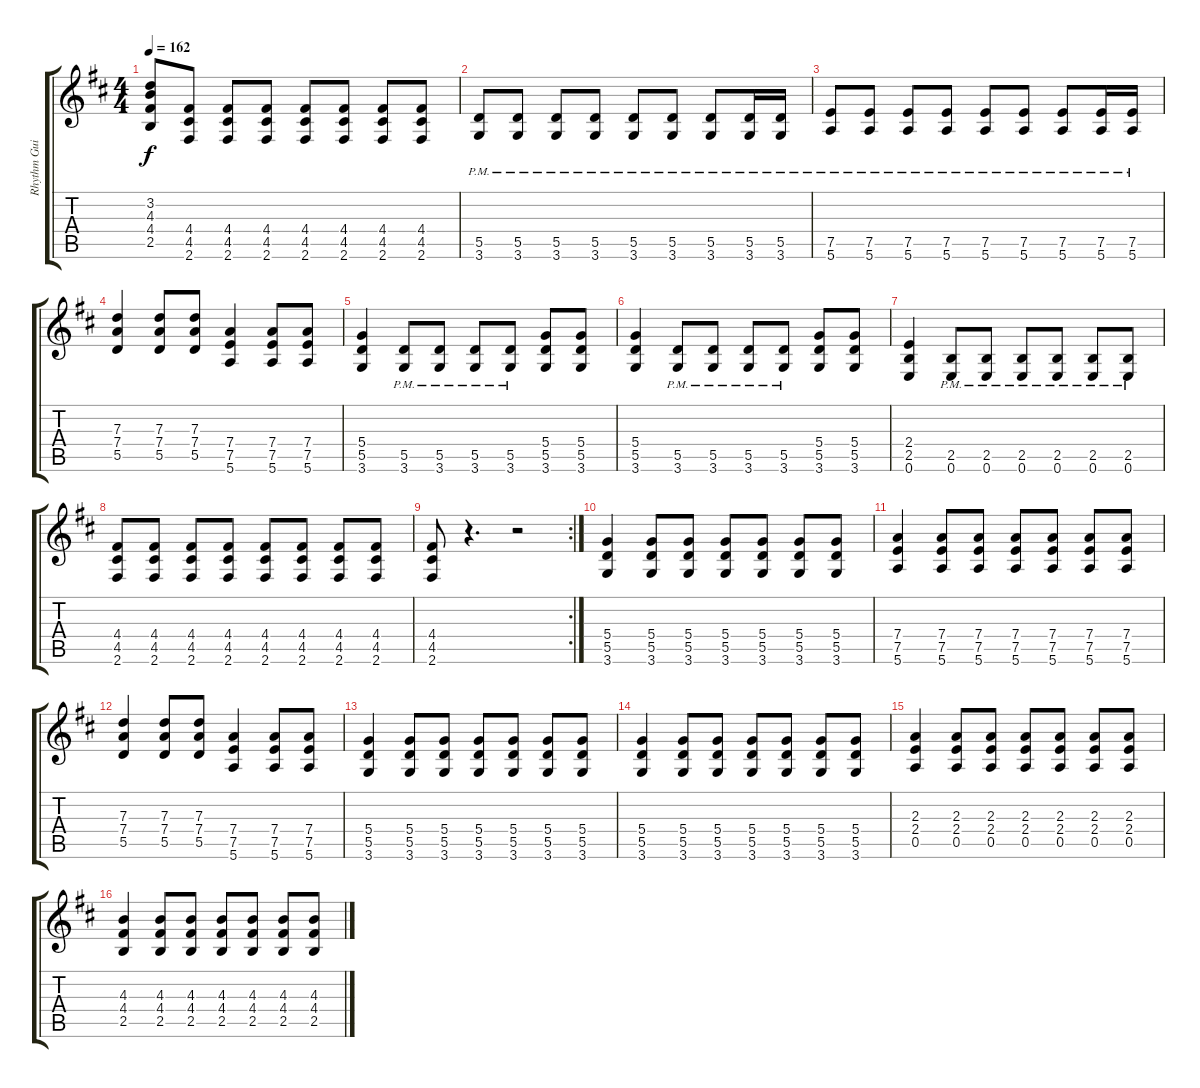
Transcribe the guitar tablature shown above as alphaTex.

\track ("Rhythm Guitar 2" "Rhythm Gui") {instrument distortionguitar}
\staff {score tabs}
\tuning (E4 B3 G3 D3 A2 E2) {hide}
\ts (4 4)
\tempo 162
\clef g2
\ks d
(3.2{t} 4.3{t} 4.4{t} 2.5{t}).8{dy f} (4.4 4.5 2.6).8 (4.4 4.5 2.6).8 (4.4 4.5 2.6).8 (4.4 4.5 2.6).8 (4.4 4.5 2.6).8 (4.4 4.5 2.6).8 (4.4 4.5 2.6).8 |
(5.5{pm} 3.6{pm}).8 (5.5{pm} 3.6{pm}).8 (5.5{pm} 3.6{pm}).8 (5.5{pm} 3.6{pm}).8 (5.5{pm} 3.6{pm}).8 (5.5{pm} 3.6{pm}).8 (5.5{pm} 3.6{pm}).8 (5.5{pm} 3.6{pm}).16 (5.5{pm} 3.6{pm}).16 |
(7.5{pm} 5.6{pm}).8 (7.5{pm} 5.6{pm}).8 (7.5{pm} 5.6{pm}).8 (7.5{pm} 5.6{pm}).8 (7.5{pm} 5.6{pm}).8 (7.5{pm} 5.6{pm}).8 (7.5{pm} 5.6{pm}).8 (7.5{pm} 5.6{pm}).16 (7.5{pm} 5.6{pm}).16 |
(7.3 7.4 5.5).4 (7.3 7.4 5.5).8 (7.3 7.4 5.5).8 (7.4 7.5 5.6).4 (7.4 7.5 5.6).8 (7.4 7.5 5.6).8 |
(5.4 5.5 3.6).4 (5.5{pm} 3.6{pm}).8 (5.5{pm} 3.6{pm}).8 (5.5{pm} 3.6{pm}).8 (5.5{pm} 3.6{pm}).8 (5.4 5.5 3.6).8 (5.4 5.5 3.6).8 |
(5.4 5.5 3.6).4 (5.5{pm} 3.6{pm}).8 (5.5{pm} 3.6{pm}).8 (5.5{pm} 3.6{pm}).8 (5.5{pm} 3.6{pm}).8 (5.4 5.5 3.6).8 (5.4 5.5 3.6).8 |
(2.4 2.5 0.6).4 (2.5{pm} 0.6{pm}).8 (2.5{pm} 0.6{pm}).8 (2.5{pm} 0.6{pm}).8 (2.5{pm} 0.6{pm}).8 (2.5{pm} 0.6{pm}).8 (2.5{pm} 0.6{pm}).8 |
(4.4 4.5 2.6).8 (4.4 4.5 2.6).8 (4.4 4.5 2.6).8 (4.4 4.5 2.6).8 (4.4 4.5 2.6).8 (4.4 4.5 2.6).8 (4.4 4.5 2.6).8 (4.4 4.5 2.6).8 |
\rc 2
(4.4 4.5 2.6).8 r.4{d} r.2 |
(5.4 5.5 3.6).4 (5.4 5.5 3.6).8 (5.4 5.5 3.6).8 (5.4 5.5 3.6).8 (5.4 5.5 3.6).8 (5.4 5.5 3.6).8 (5.4 5.5 3.6).8 |
(7.4 7.5 5.6).4 (7.4 7.5 5.6).8 (7.4 7.5 5.6).8 (7.4 7.5 5.6).8 (7.4 7.5 5.6).8 (7.4 7.5 5.6).8 (7.4 7.5 5.6).8 |
(7.3 7.4 5.5).4 (7.3 7.4 5.5).8 (7.3 7.4 5.5).8 (7.4 7.5 5.6).4 (7.4 7.5 5.6).8 (7.4 7.5 5.6).8 |
(5.4 5.5 3.6).4 (5.4 5.5 3.6).8 (5.4 5.5 3.6).8 (5.4 5.5 3.6).8 (5.4 5.5 3.6).8 (5.4 5.5 3.6).8 (5.4 5.5 3.6).8 |
(5.4 5.5 3.6).4 (5.4 5.5 3.6).8 (5.4 5.5 3.6).8 (5.4 5.5 3.6).8 (5.4 5.5 3.6).8 (5.4 5.5 3.6).8 (5.4 5.5 3.6).8 |
(2.3 2.4 0.5).4 (2.3 2.4 0.5).8 (2.3 2.4 0.5).8 (2.3 2.4 0.5).8 (2.3 2.4 0.5).8 (2.3 2.4 0.5).8 (2.3 2.4 0.5).8 |
(4.3 4.4 2.5).4 (4.3 4.4 2.5).8 (4.3 4.4 2.5).8 (4.3 4.4 2.5).8 (4.3 4.4 2.5).8 (4.3 4.4 2.5).8 (4.3 4.4 2.5).8
